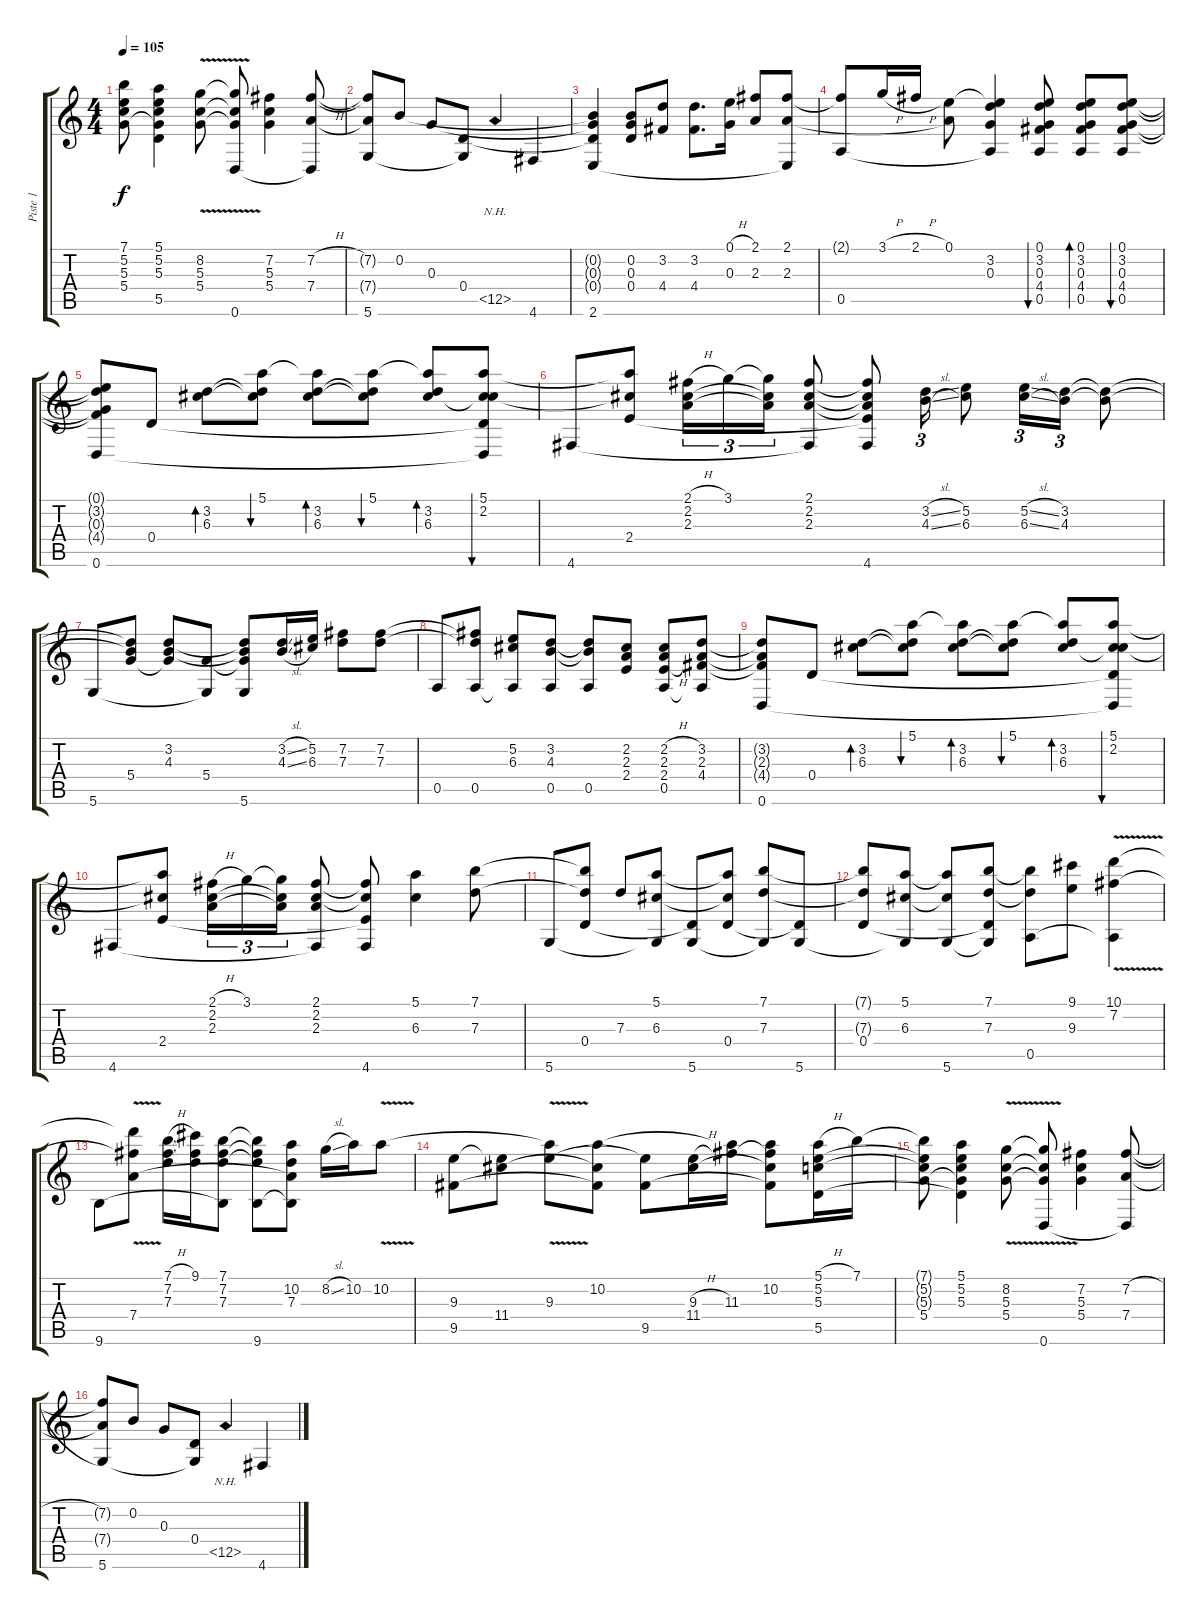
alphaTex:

\track ("Piste 1" "Piste 1") {instrument acousticguitarnylon}
\staff {score tabs}
\tuning (E4 B3 G3 D3 A2 D2) {hide}
\ts (4 4)
\tempo 105
\clef g2
\ks c
(7.1{t} 5.2{t} 5.3{t} 5.4).8{dy f} (5.1 5.2 5.3 5.4{t} 5.5{t}).4 (8.2{v} 5.3 5.4).8 (8.2{t} 5.3{t} 5.4{t} 0.6).8 (7.2 5.3 5.4).4 (7.2{h} 7.4 0.6{t}).8 |
(7.2{t} 7.4{t} 5.6).8 0.2.8 0.3.8 (0.4 5.6{t}).8 12.5{nh}.4 4.6.4 |
(0.2{t} 0.3{t} 0.4{t} 2.6).4 (0.2 0.3 0.4).8 (3.2 4.4).8 (3.2 4.4).8{d} (0.1{h} 0.3{h}).16 (2.1 2.3).8 (2.1 2.3 2.6{t}).8 |
(2.1{t} 0.5).8 3.1{h}.16 2.1{h}.16 (0.1 2.3{t}).8 (0.1{t} 3.2 0.3 0.5{t}).4 (0.1 3.2 0.3 4.4 0.5).8{bu 60} (0.1 3.2 0.3 4.4 0.5).8{bd 60} (0.1 3.2 0.3 4.4 0.5).8{bu 60} |
(0.1{t} 3.2{t} 0.3{t} 4.4{t} 0.6).8 0.4.8 (3.2 6.3).8{bd 30} (5.1 3.2{t} 6.3{t}).8{bu 30} (5.1{t} 3.2 6.3).8{bd 30} (5.1 3.2{t} 6.3{t}).8{bu 30} (5.1{t} 3.2 6.3).8{bd 30} (5.1 2.2 6.3{t} 0.4{t} 0.6{t}).8{bu 30} |
4.6.8 (5.1{t} 2.2{t} 2.4).8 (2.1{h} 2.2 2.3).16{tu (3 2)} 3.1.16{tu (3 2)} (3.1{t} 2.2{t} 2.3{t}).16{tu (3 2)} (2.1 2.2 2.3 4.6{t}).8 (2.1{t} 2.2{t} 2.3{t} 2.4{t} 4.6).8 (3.2{sl} 4.3{sl}).16{tu (3 2)} (5.2 6.3).8 (5.2{sl} 6.3{sl}).16{tu (3 2)} (3.2 4.3).16{tu (3 2)} (3.2{t} 4.3{t}).8 |
5.6.8 (3.2{t} 4.3{t} 5.4).8 (3.2 4.3 5.4{t}).8 (5.4 5.6{t}).8 (3.2{t} 4.3{t} 5.4{t} 5.6).8 (3.2{sl} 4.3{sl}).16 (5.2 6.3).16 (7.2 7.3).8 (7.2 7.3).8 |
0.5.8 (7.2{t} 7.3{t} 0.5).8 (5.2 6.3 0.5{t}).8 (3.2 4.3 0.5).8 (3.2{t} 4.3{t} 0.5).8 (2.2 2.3 2.4).8 (2.2{h} 2.3 2.4{h} 0.5).8 (3.2 2.3 4.4 0.5{t}).8 |
(3.2{t} 2.3{t} 4.4{t} 0.6).8 0.4.8 (3.2 6.3).8{bd 30} (5.1 3.2{t} 6.3{t}).8{bu 30} (5.1{t} 3.2 6.3).8{bd 30} (5.1 3.2{t} 6.3{t}).8{bu 30} (5.1{t} 3.2 6.3).8{bd 30} (5.1 2.2 6.3{t} 0.4{t} 0.6{t}).8{bu 30} |
4.6.8 (5.1{t} 2.2{t} 2.4).8 (2.1{h} 2.2 2.3).16{tu (3 2)} 3.1.16{tu (3 2)} (3.1{t} 2.2{t} 2.3{t}).16{tu (3 2)} (2.1 2.2 2.3 4.6{t}).8 (2.1{t} 2.2{t} 2.4{t} 4.6).8 (5.1 6.3).4 (7.1 7.3).8 |
5.6.8 (7.1{t} 7.3{t} 0.4).8 7.3.8 (5.1 6.3 5.6{t}).8 (0.4{t} 5.6).8 (5.1{t} 6.3{t} 0.4).8 (7.1 7.3 5.6{t}).8 (0.4{t} 5.6).8 |
(7.1{t} 7.3{t} 0.4).8 (5.1 6.3 5.6{t}).8 (5.1{t} 6.3{t} 5.6).8 (7.1 7.3 0.4{t} 5.6{t}).8 (7.1{t} 7.3{t} 0.5).8 (9.1 9.3).8 (10.1{v} 7.2{v} 0.5{t}).4 |
9.6.8 (10.1{t} 7.2{t} 7.4).8 (7.1{h} 7.2 7.3).16 (9.1 7.2{t} 7.3{t}).16 (7.1 7.2 7.3 9.6{t}).8 (7.1{t} 7.2{t} 7.3{t} 9.6).8 (10.2 7.3 7.4{t} 9.6{t}).8 8.2{sl}.16 10.2.16 10.2{v}.8 |
(9.3 9.5).8 (9.3{t} 11.4).8 (10.2{t} 9.3).8 (10.2 11.4{t} 9.5{t}).8 (9.3{t} 9.5).8 (9.3{h} 11.4).16 (10.2{t} 11.3).16 (10.2 11.3{t} 11.4{t} 9.5{t}).8 (5.1{h} 5.2 5.3 5.5).16 7.1.16 |
(7.1{t} 5.2{t} 5.3{t} 5.4).8 (5.1 5.2 5.3 5.4{t} 5.5{t}).4 (8.2{v} 5.3 5.4).8 (8.2{t} 5.3{t} 5.4{t} 0.6).8 (7.2 5.3 5.4).4 (7.2{h} 7.4 0.6{t}).8 |
(7.2{t} 7.4{t} 5.6).8 0.2.8 0.3.8 (0.4 5.6{t}).8 12.5{nh}.4 4.6.4
